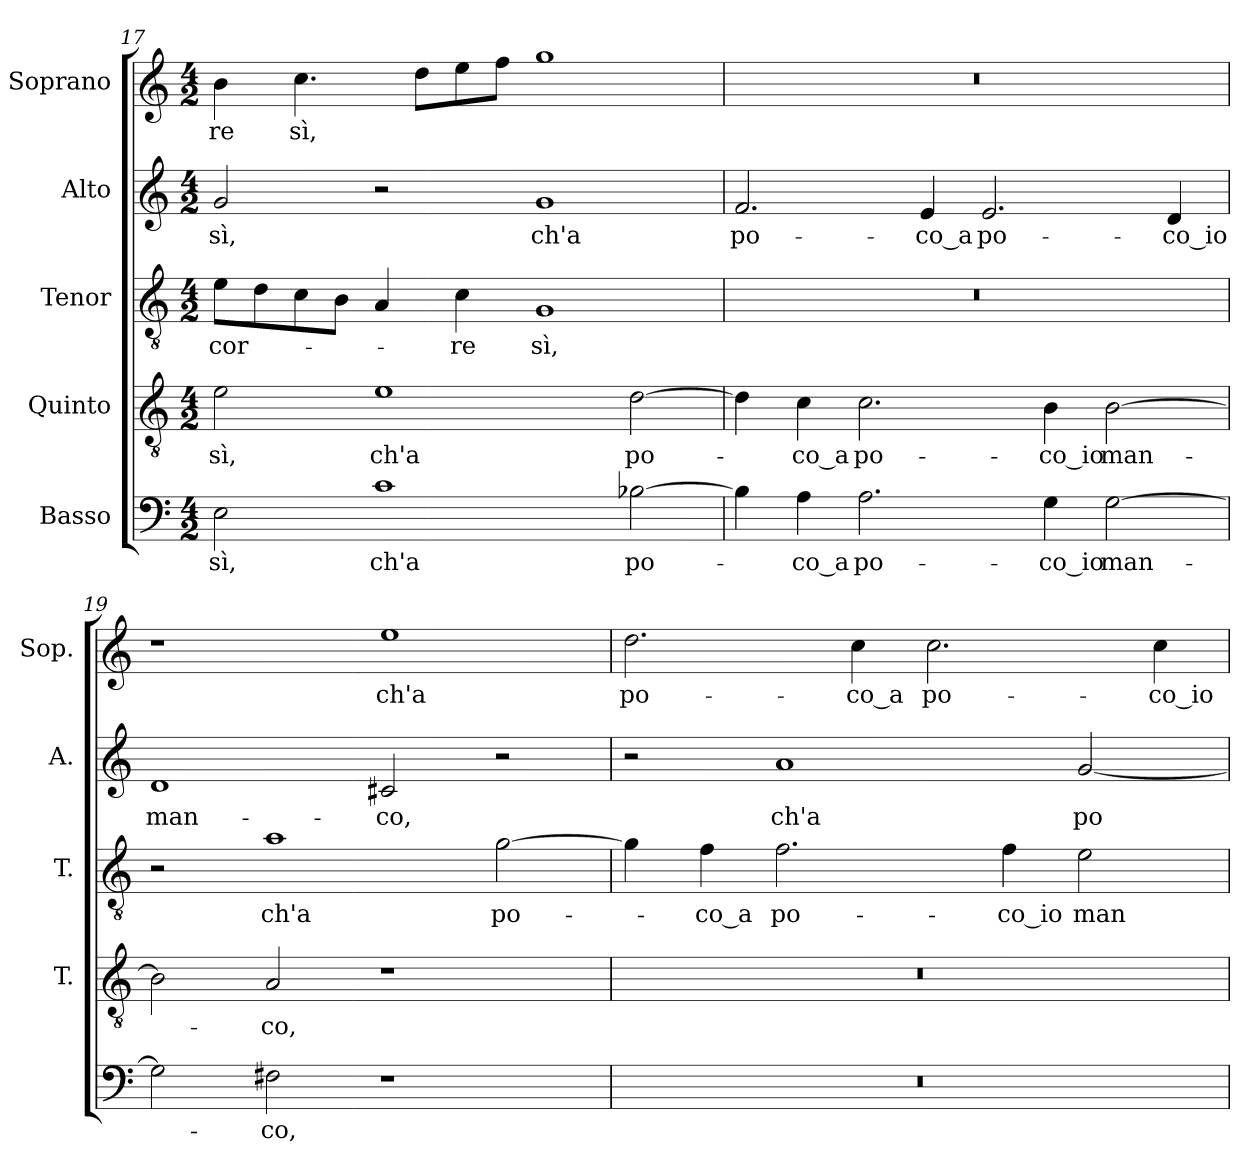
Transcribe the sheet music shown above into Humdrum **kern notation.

**kern	**text	**kern	**text	**kern	**text	**kern	**text	**kern	**text
*part5	*part5	*part4	*part4	*part3	*part3	*part2	*part2	*part1	*part1
*staff5	*staff5	*staff4	*staff4	*staff3	*staff3	*staff2	*staff2	*staff1	*staff1
*I"Basso	*	*I"Quinto	*	*I"Tenor	*	*I"Alto	*	*I"Soprano	*
*	*	*I'T.	*	*I'T.	*	*I'A.	*	*I'Sop.	*
!!LO:LB:g=z
*clefF4	*	*clefGv2	*	*clefGv2	*	*clefG2	*	*clefG2	*
*	*	*ITrd7c12	*	*ITrd7c12	*	*	*	*	*
*k[]	*	*k[]	*	*k[]	*	*k[]	*	*k[]	*
*C:	*	*C:	*	*C:	*	*C:	*	*C:	*
*M4/2	*	*M4/2	*	*M4/2	*	*M4/2	*	*M4/2	*
=17	=17	=17	=17	=17	=17	=17	=17	=17	=17
!	!LO:LY:b:color=#000000	!	!	!	!	!	!	!	!
!	!	!	!LO:LY:b:color=#000000	!	!	!	!	!	!
!	!	!	!	!	!LO:LY:b:color=#000000	!	!	!	!
!	!	!	!	!	!	!	!LO:LY:b:color=#000000	!	!
!	!	!	!	!	!	!	!	!	!LO:LY:b:color=#000000
2Ei\	sì,	2Ei\	sì,	8Ei\L	-cor-	2gi/	sì,	4bi\	-re
.	.	.	.	8Di\	.	.	.	.	.
!	!	!	!	!	!	!	!	!	!LO:LY:b:color=#000000
.	.	.	.	8Ci\	.	.	.	4.cci\	sì,
.	.	.	.	8BBi\J	.	.	.	.	.
!	!LO:LY:b:color=#000000	!	!	!	!	!	!	!	!
!	!	!	!LO:LY:b:color=#000000	!	!	!	!	!	!
1ci	ch'a	1Ei	ch'a	4AAi/	.	2r	.	.	.
.	.	.	.	.	.	.	.	8ddi\L	.
!	!	!	!	!	!LO:LY:b:color=#000000	!	!	!	!
.	.	.	.	4Ci\	-re	.	.	8eei\	.
.	.	.	.	.	.	.	.	8ffi\J	.
!	!	!	!	!	!LO:LY:b:color=#000000	!	!	!	!
!	!	!	!	!	!	!	!LO:LY:b:color=#000000	!	!
.	.	.	.	1GGi	sì,	1gi	ch'a	1ggi	.
!	!LO:LY:b:color=#000000	!	!	!	!	!	!	!	!
!	!	!	!LO:LY:b:color=#000000	!	!	!	!	!	!
[2B-Xi\	po-	[2Di\	po-	.	.	.	.	.	.
=18	=18	=18	=18	=18	=18	=18	=18	=18	=18
!	!	!	!	!LO:N:vis=1	!	!	!	!	!
!	!	!	!	!	!	!	!LO:LY:b:color=#000000	!LO:N:vis=1	!
4B-i\]	.	4Di\]	.	0r	.	2.fi/	po-	0r	.
!	!LO:LY:b:color=#000000	!	!	!	!	!	!	!	!
!	!	!	!LO:LY:b:color=#000000	!	!	!	!	!	!
4Ai\	-co_a	4Ci\	-co_a	.	.	.	.	.	.
!	!LO:LY:b:color=#000000	!	!	!	!	!	!	!	!
!	!	!	!LO:LY:b:color=#000000	!	!	!	!	!	!
2.Ai\	po-	2.Ci\	po-	.	.	.	.	.	.
!	!	!	!	!	!	!	!LO:LY:b:color=#000000	!	!
.	.	.	.	.	.	4ei/	-co_a	.	.
!	!	!	!	!	!	!	!LO:LY:b:color=#000000	!	!
.	.	.	.	.	.	2.ei/	po-	.	.
!	!LO:LY:b:color=#000000	!	!	!	!	!	!	!	!
!	!	!	!LO:LY:b:color=#000000	!	!	!	!	!	!
4Gi\	-co_io	4BBi\	-co_io	.	.	.	.	.	.
!	!LO:LY:b:color=#000000	!	!	!	!	!	!	!	!
!	!	!	!LO:LY:b:color=#000000	!	!	!	!	!	!
[2Gi\	man-	[2BBi\	man-	.	.	.	.	.	.
!	!	!	!	!	!	!	!LO:LY:b:color=#000000	!	!
.	.	.	.	.	.	4di/	-co_io	.	.
=19	=19	=19	=19	=19	=19	=19	=19	=19	=19
!	!	!	!	!	!	!	!LO:LY:b:color=#000000	!	!
2Gi\]	.	2BBi\]	.	2r	.	1di	man-	1r	.
!	!LO:LY:b:color=#000000	!	!	!	!	!	!	!	!
!	!	!	!LO:LY:b:color=#000000	!	!	!	!	!	!
!	!	!	!	!	!LO:LY:b:color=#000000	!	!	!	!
2F#Xi\	-co,	2AAi/	-co,	1Ai	ch'a	.	.	.	.
!	!	!	!	!	!	!	!LO:LY:b:color=#000000	!	!
!	!	!	!	!	!	!	!	!	!LO:LY:b:color=#000000
1r	.	1r	.	.	.	2c#Xi/	-co,	1eei	ch'a
!	!	!	!	!	!LO:LY:b:color=#000000	!	!	!	!
.	.	.	.	[2Gi\	po-	2r	.	.	.
=20	=20	=20	=20	=20	=20	=20	=20	=20	=20
!LO:N:vis=1	!	!LO:N:vis=1	!	!	!	!	!	!	!
!	!	!	!	!	!	!	!	!	!LO:LY:b:color=#000000
0r	.	0r	.	4Gi\]	.	2r	.	2.ddi\	po-
!	!	!	!	!	!LO:LY:b:color=#000000	!	!	!	!
.	.	.	.	4Fi\	-co_a	.	.	.	.
!	!	!	!	!	!LO:LY:b:color=#000000	!	!	!	!
!	!	!	!	!	!	!	!LO:LY:b:color=#000000	!	!
.	.	.	.	2.Fi\	po-	1ai	ch'a	.	.
!	!	!	!	!	!	!	!	!	!LO:LY:b:color=#000000
.	.	.	.	.	.	.	.	4cci\	-co_a
!	!	!	!	!	!	!	!	!	!LO:LY:b:color=#000000
.	.	.	.	.	.	.	.	2.cci\	po-
!	!	!	!	!	!LO:LY:b:color=#000000	!	!	!	!
.	.	.	.	4Fi\	-co_io	.	.	.	.
!	!	!	!	!	!LO:LY:b:color=#000000	!	!	!	!
!	!	!	!	!	!	!	!LO:LY:b:color=#000000	!	!
.	.	.	.	2Ei\	man-	[2gi/	po-	.	.
!	!	!	!	!	!	!	!	!	!LO:LY:b:color=#000000
.	.	.	.	.	.	.	.	4cci\	-co_io
=	=	=	=	=	=	=	=	=	=
*-	*-	*-	*-	*-	*-	*-	*-	*-	*-
